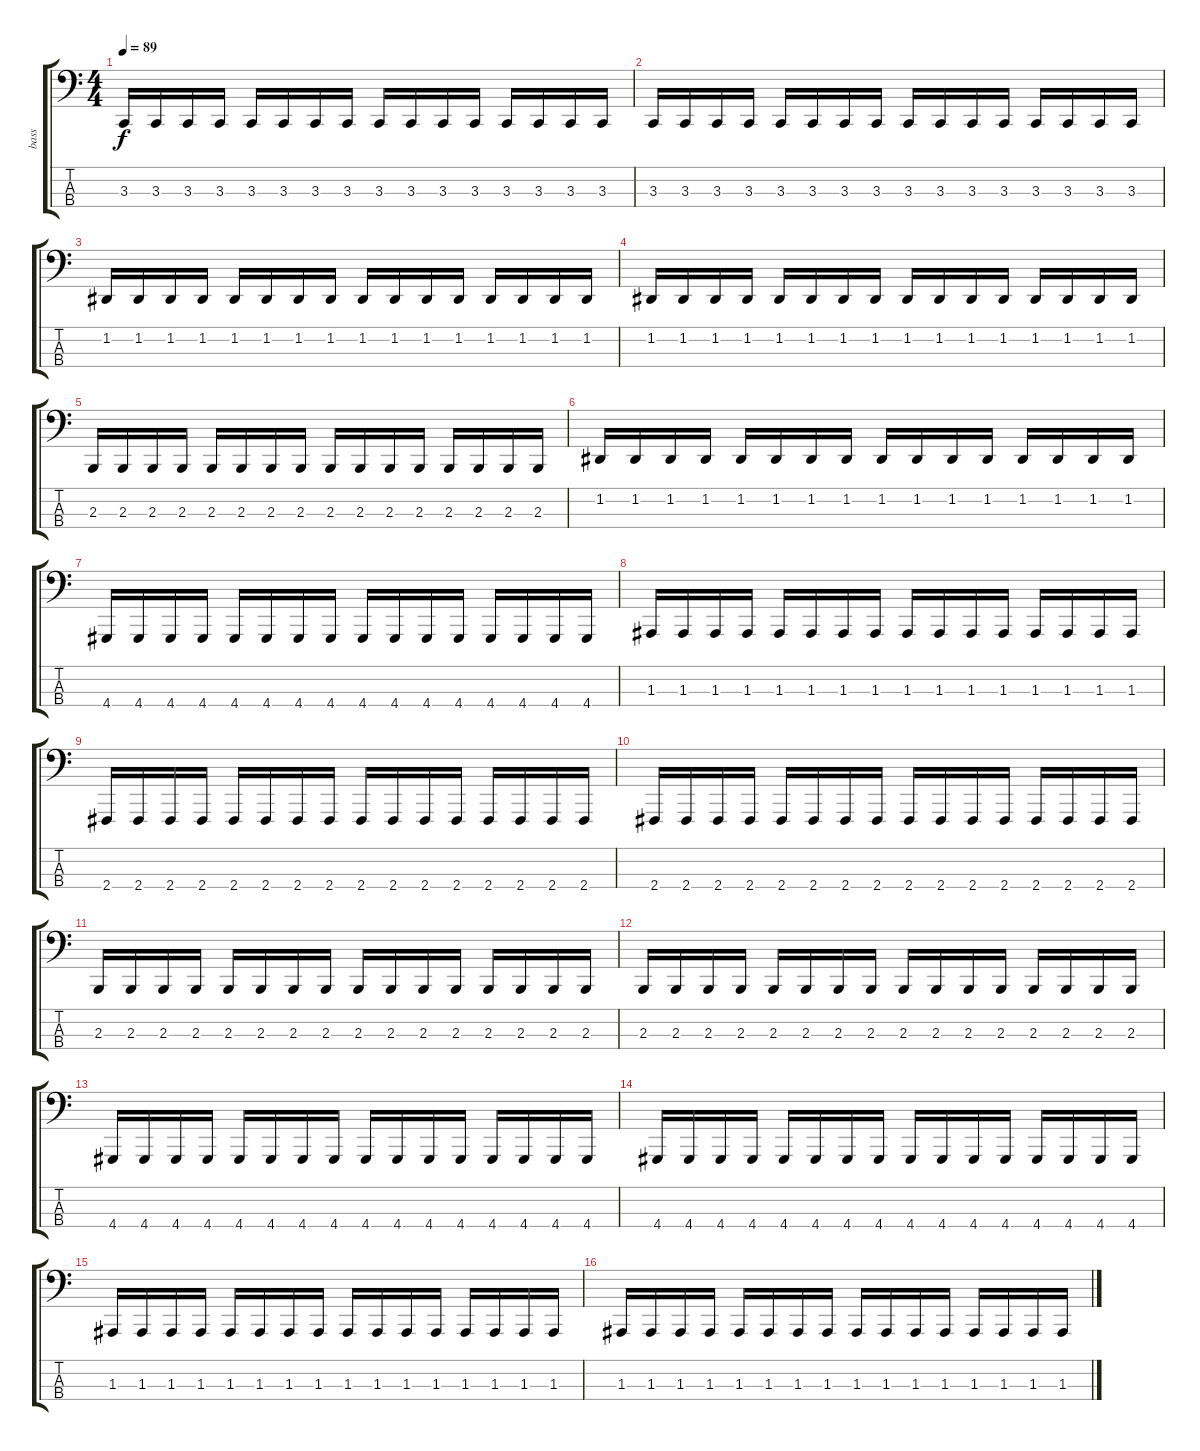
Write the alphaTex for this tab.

\track ("bass" "bass") {instrument pizzicatostrings}
\staff {score tabs}
\tuning (G2 D2 A1 E1) {hide}
\ts (4 4)
\tempo 89
\clef f4
\ks c
3.3.16{dy f} 3.3.16 3.3.16 3.3.16 3.3.16 3.3.16 3.3.16 3.3.16 3.3.16 3.3.16 3.3.16 3.3.16 3.3.16 3.3.16 3.3.16 3.3.16 |
3.3.16 3.3.16 3.3.16 3.3.16 3.3.16 3.3.16 3.3.16 3.3.16 3.3.16 3.3.16 3.3.16 3.3.16 3.3.16 3.3.16 3.3.16 3.3.16 |
1.2.16 1.2.16 1.2.16 1.2.16 1.2.16 1.2.16 1.2.16 1.2.16 1.2.16 1.2.16 1.2.16 1.2.16 1.2.16 1.2.16 1.2.16 1.2.16 |
1.2.16 1.2.16 1.2.16 1.2.16 1.2.16 1.2.16 1.2.16 1.2.16 1.2.16 1.2.16 1.2.16 1.2.16 1.2.16 1.2.16 1.2.16 1.2.16 |
2.3.16 2.3.16 2.3.16 2.3.16 2.3.16 2.3.16 2.3.16 2.3.16 2.3.16 2.3.16 2.3.16 2.3.16 2.3.16 2.3.16 2.3.16 2.3.16 |
1.2.16 1.2.16 1.2.16 1.2.16 1.2.16 1.2.16 1.2.16 1.2.16 1.2.16 1.2.16 1.2.16 1.2.16 1.2.16 1.2.16 1.2.16 1.2.16 |
4.4.16 4.4.16 4.4.16 4.4.16 4.4.16 4.4.16 4.4.16 4.4.16 4.4.16 4.4.16 4.4.16 4.4.16 4.4.16 4.4.16 4.4.16 4.4.16 |
1.3.16 1.3.16 1.3.16 1.3.16 1.3.16 1.3.16 1.3.16 1.3.16 1.3.16 1.3.16 1.3.16 1.3.16 1.3.16 1.3.16 1.3.16 1.3.16 |
2.4.16 2.4.16 2.4.16 2.4.16 2.4.16 2.4.16 2.4.16 2.4.16 2.4.16 2.4.16 2.4.16 2.4.16 2.4.16 2.4.16 2.4.16 2.4.16 |
2.4.16 2.4.16 2.4.16 2.4.16 2.4.16 2.4.16 2.4.16 2.4.16 2.4.16 2.4.16 2.4.16 2.4.16 2.4.16 2.4.16 2.4.16 2.4.16 |
2.3.16 2.3.16 2.3.16 2.3.16 2.3.16 2.3.16 2.3.16 2.3.16 2.3.16 2.3.16 2.3.16 2.3.16 2.3.16 2.3.16 2.3.16 2.3.16 |
2.3.16 2.3.16 2.3.16 2.3.16 2.3.16 2.3.16 2.3.16 2.3.16 2.3.16 2.3.16 2.3.16 2.3.16 2.3.16 2.3.16 2.3.16 2.3.16 |
4.4.16 4.4.16 4.4.16 4.4.16 4.4.16 4.4.16 4.4.16 4.4.16 4.4.16 4.4.16 4.4.16 4.4.16 4.4.16 4.4.16 4.4.16 4.4.16 |
4.4.16 4.4.16 4.4.16 4.4.16 4.4.16 4.4.16 4.4.16 4.4.16 4.4.16 4.4.16 4.4.16 4.4.16 4.4.16 4.4.16 4.4.16 4.4.16 |
1.3.16 1.3.16 1.3.16 1.3.16 1.3.16 1.3.16 1.3.16 1.3.16 1.3.16 1.3.16 1.3.16 1.3.16 1.3.16 1.3.16 1.3.16 1.3.16 |
1.3.16 1.3.16 1.3.16 1.3.16 1.3.16 1.3.16 1.3.16 1.3.16 1.3.16 1.3.16 1.3.16 1.3.16 1.3.16 1.3.16 1.3.16 1.3.16
